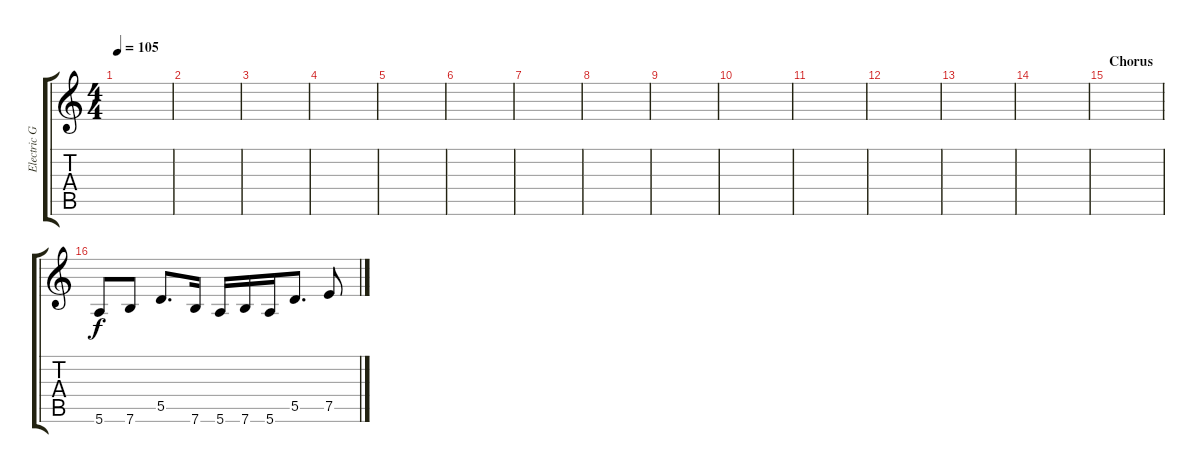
\track ("Electric Guitar" "Electric G") {instrument electricguitarclean}
\staff {score tabs}
\tuning (E4 B3 G3 D3 A2 E2) {hide}
\ts (4 4)
\tempo 105
\clef g2
\ks c
|
|
|
|
|
|
|
|
|
|
|
|
|
|
\section ("" "Chorus")
|
5.6.8 7.6.8 5.5.8{d} 7.6.16 5.6.16 7.6.16 5.6.16 5.5.8{d} 7.5.8
